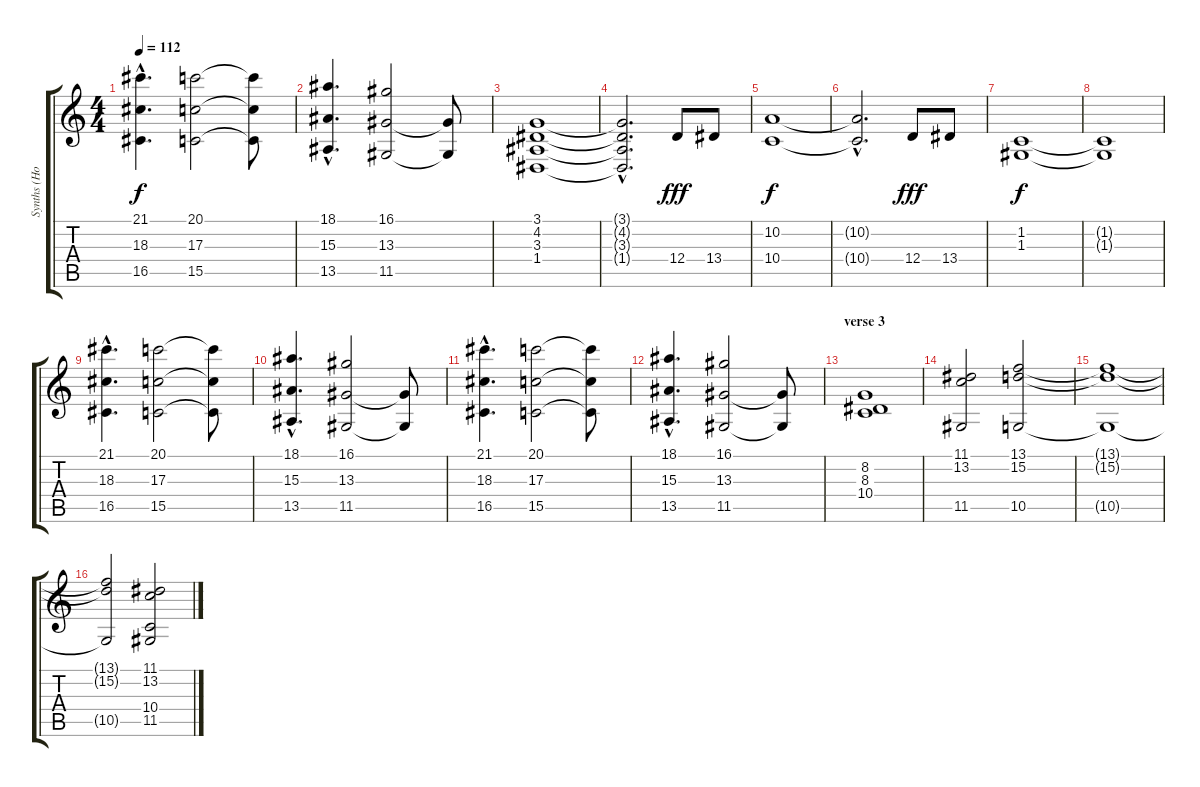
\track ("Synths (Hogson)" "Synths (Ho") {instrument stringensemble1}
\staff {score tabs}
\tuning (E4 B3 G3 D3 A2 E2) {hide}
\ts (4 4)
\tempo 112
\clef g2
\ks c
(21.1{hac} 18.3{hac} 16.5{hac}).4{d dy f} (20.1 17.3 15.5).2 (20.1{t} 17.3{t} 15.5{t}).8 |
(18.1{hac} 15.3{hac} 13.5{hac}).4{d} (16.1 13.3 11.5).2 (13.3{t} 11.5{t}).8 |
(3.1 4.2 3.3 1.4).1 |
(3.1{hac t} 4.2{hac t} 3.3{hac t} 1.4{hac t}).2{d} 12.4.8{dy fff} 13.4.8 |
(10.2 10.4).1{dy f} |
(10.2{hac t} 10.4{hac t}).2{d} 12.4.8{dy fff} 13.4.8 |
(1.2 1.3).1{dy f} |
(1.2{t} 1.3{t}).1 |
(21.1{hac} 18.3{hac} 16.5{hac}).4{d} (20.1 17.3 15.5).2 (20.1{t} 17.3{t} 15.5{t}).8 |
(18.1{hac} 15.3{hac} 13.5{hac}).4{d} (16.1 13.3 11.5).2 (13.3{t} 11.5{t}).8 |
(21.1{hac} 18.3{hac} 16.5{hac}).4{d} (20.1 17.3 15.5).2 (20.1{t} 17.3{t} 15.5{t}).8 |
(18.1{hac} 15.3{hac} 13.5{hac}).4{d} (16.1 13.3 11.5).2 (13.3{t} 11.5{t}).8 |
\section ("" "verse 3")
(8.2 8.3 10.4).1{volume 10 instrument drawbarorgan} |
(11.1 13.2 11.5).2 (13.1 15.2 10.5).2 |
(13.1{t} 15.2{t} 10.5{t}).1 |
(13.1{t} 15.2{t} 10.5{t}).2 (11.1 13.2 10.4 11.5).2
